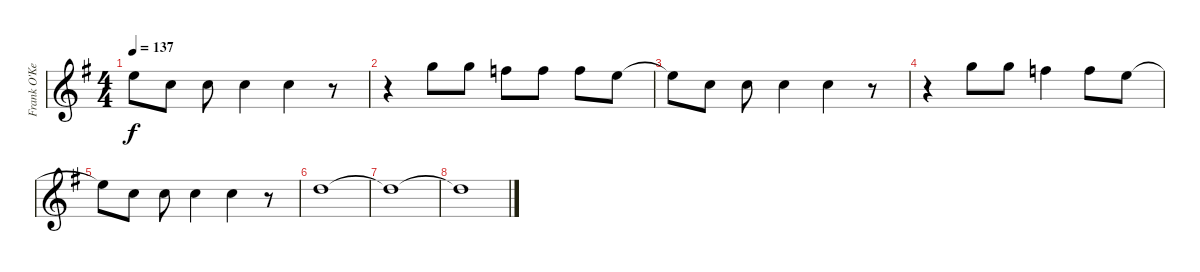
\track ("Frank O'Keefe Vocals" "Frank O'Ke") {instrument contrabass}
\staff {score}
\tuning (E4 B3 G3 D3 A2 E2) {hide}
\ts (4 4)
\tempo 137
\clef g2
\ks g
0.1{t}.8{dy f} 1.2.8 1.2.8 1.2.4 1.2.4 r.8 |
r.4 3.1.8 3.1.8 1.1.8 1.1.8 1.1.8 0.1.8 |
0.1{t}.8 1.2.8 1.2.8 1.2.4 1.2.4 r.8 |
r.4 3.1.8 3.1.8 1.1.4 1.1.8 0.1.8 |
0.1{t}.8 1.2.8 1.2.8 1.2.4 1.2.4 r.8 |
3.2.1 |
3.2{t}.1 |
3.2{t}.1
